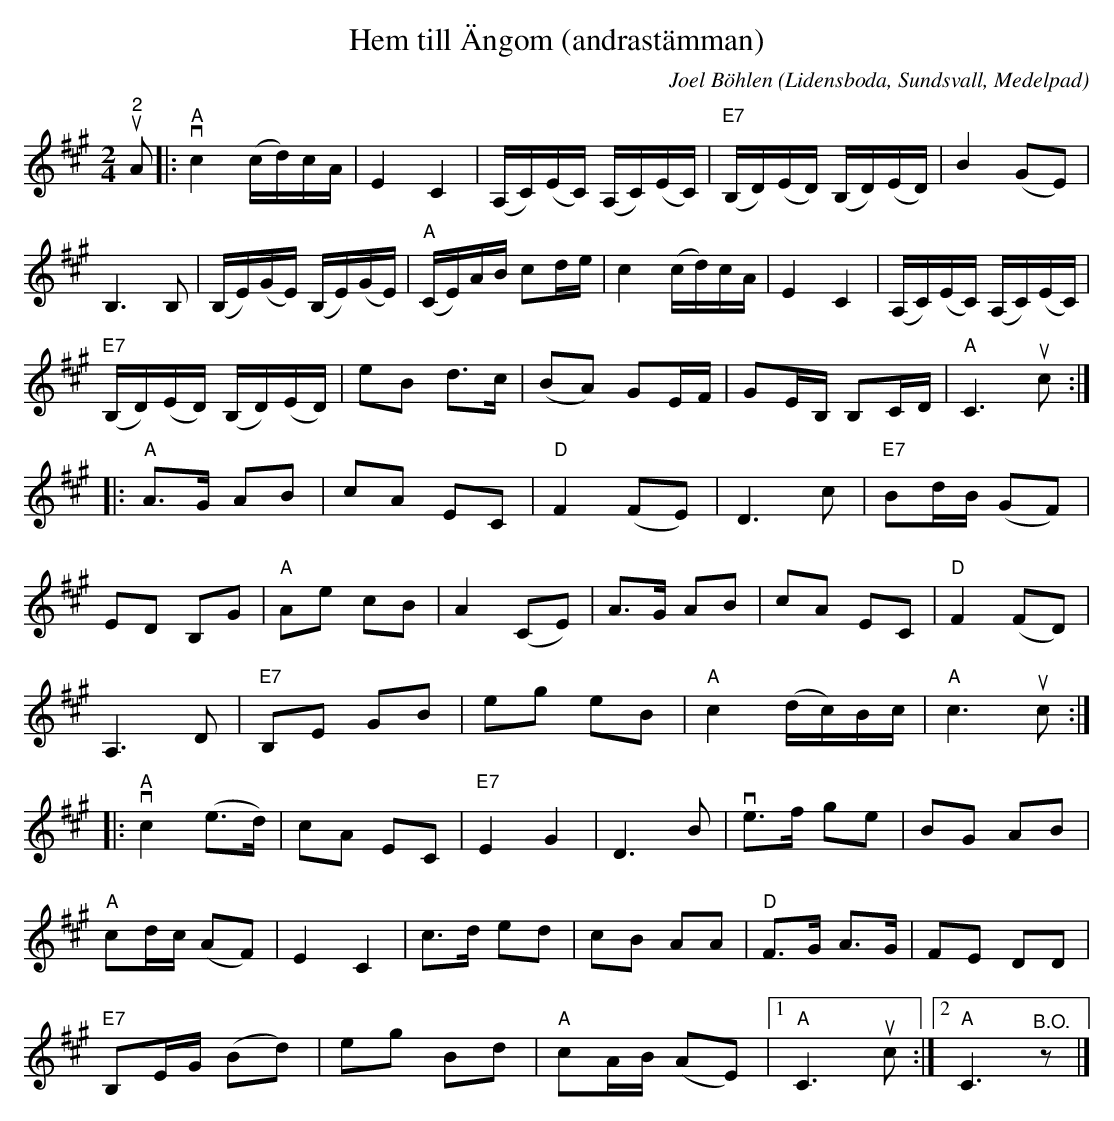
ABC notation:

X:1
T:Hem till Ängom (andrastämman)
C:Joel Böhlen
O:Lidensboda, Sundsvall, Medelpad
L:1/8
M:2/4
K:A
V:2
"^2"u A |:v "A" c2 (c/d/)c/A/ | E2 C2 | (A,/C/)(E/C/) (A,/C/)(E/C/) | "E7" (B,/D/)(E/D/) (B,/D/)(E/D/) | B2 (GE) |
B,3 B, | (B,/E/)(G/E/) (B,/E/)(G/E/) | "A" (C/E/)A/B/ cd/e/ | c2 (c/d/)c/A/ | E2 C2 | (A,/C/)(E/C/) (A,/C/)(E/C/) |
"E7" (B,/D/)(E/D/) (B,/D/)(E/D/) | eB d>c | (BA) GE/F/ | GE/B,/ B,C/D/ |"A" C3u c ::
"A" A>G AB | cA EC | "D" F2 (FE) | D3 c |"E7" Bd/B/ (GF) |
ED B,G |"A" Ae cB | A2 (CE) | A>G AB | cA EC | "D" F2 (FD) |
A,3 D | "E7" B,E GB | eg eB |"A" c2 (d/c/)B/c/ |"A" c3u c ::
"A"v c2 (e>d) | cA EC |"E7" E2 G2 | D3 B |v e>f ge | BG AB |
"A" cd/c/ (AF) | E2 C2 | c>d ed | cB AA | "D" F>G A>G | FE DD |
"E7" B,E/G/ (Bd) | eg Bd |"A" cA/B/ (AE) |1"A" C3u c :|2 "A" C3"^B.O." z |]
